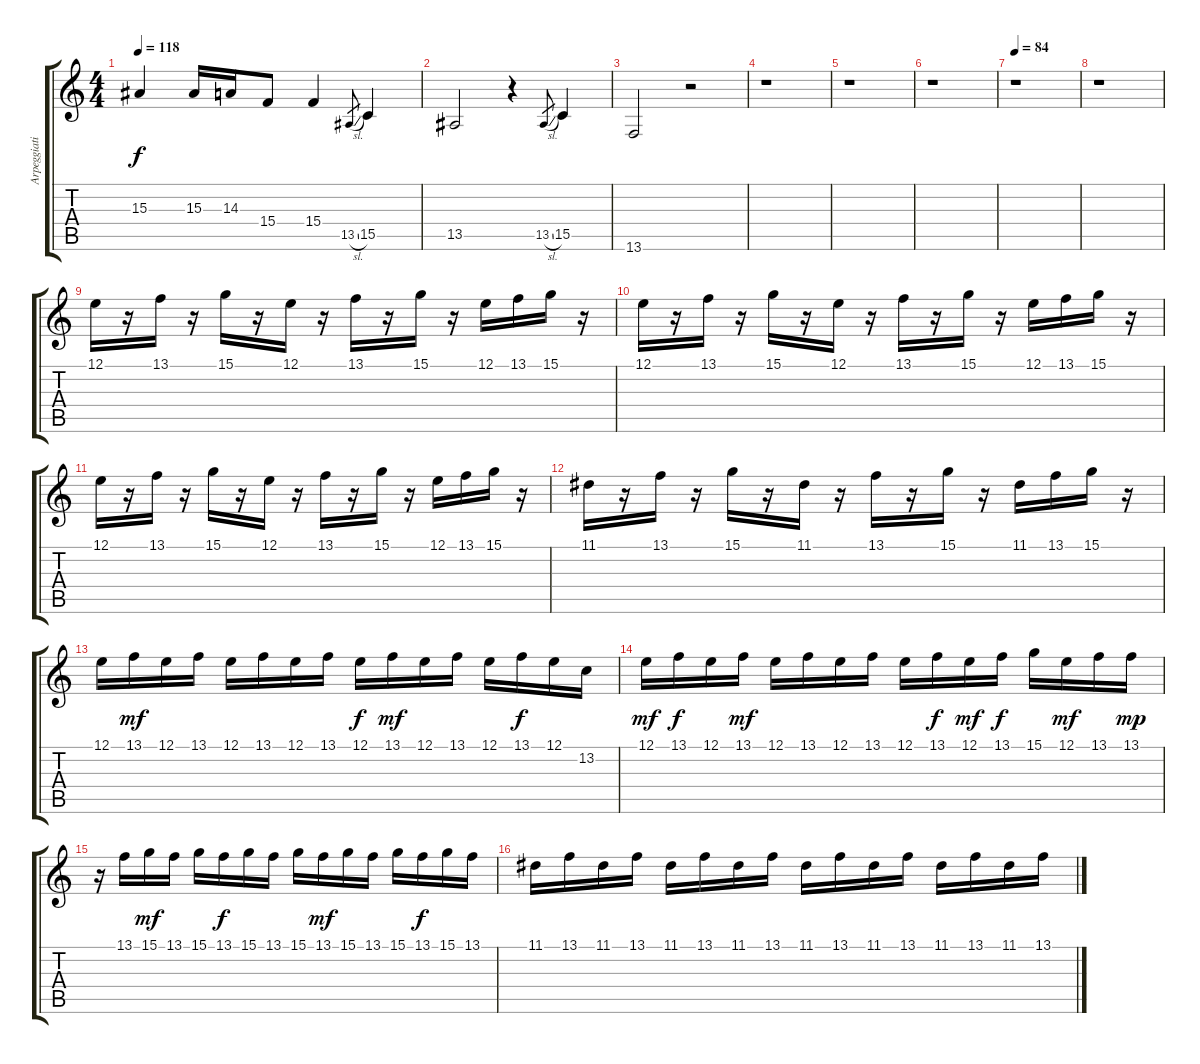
\track ("Arpeggiation" "Arpeggiati") {instrument flute}
\staff {score tabs}
\tuning (E4 B3 G3 D3 A2 E2) {hide}
\ts (4 4)
\tempo 118
\clef g2
\ks c
15.3.4{dy f} 15.3.16 14.3.16 15.4.8 15.4.4 13.5{sl}.8{gr} 15.5.4 |
13.5.2 r.4 13.5{sl}.8{gr} 15.5.4 |
13.6.2 r.2 |
r.1 |
r.1 |
r.1 |
\tempo 84
r.1 |
r.1 |
12.1.16 r.16 13.1.16 r.16 15.1.16 r.16 12.1.16 r.16 13.1.16 r.16 15.1.16 r.16 12.1.16 13.1.16 15.1.16 r.16 |
12.1.16 r.16 13.1.16 r.16 15.1.16 r.16 12.1.16 r.16 13.1.16 r.16 15.1.16 r.16 12.1.16 13.1.16 15.1.16 r.16 |
12.1.16 r.16 13.1.16 r.16 15.1.16 r.16 12.1.16 r.16 13.1.16 r.16 15.1.16 r.16 12.1.16 13.1.16 15.1.16 r.16 |
11.1.16 r.16 13.1.16 r.16 15.1.16 r.16 11.1.16 r.16 13.1.16 r.16 15.1.16 r.16 11.1.16 13.1.16 15.1.16 r.16 |
12.1.16 13.1.16{dy mf} 12.1.16 13.1.16 12.1.16 13.1.16 12.1.16 13.1.16 12.1.16{dy f} 13.1.16{dy mf} 12.1.16 13.1.16 12.1.16 13.1.16{dy f} 12.1.16 13.2.16 |
12.1.16{dy mf} 13.1.16{dy f} 12.1.16 13.1.16{dy mf} 12.1.16 13.1.16 12.1.16 13.1.16 12.1.16 13.1.16{dy f} 12.1.16{dy mf} 13.1.16{dy f} 15.1.16 12.1.16{dy mf} 13.1.16 13.1.16{dy mp} |
r.16 13.1.16 15.1.16{dy mf} 13.1.16 15.1.16 13.1.16{dy f} 15.1.16 13.1.16 15.1.16 13.1.16{dy mf} 15.1.16 13.1.16 15.1.16 13.1.16{dy f} 15.1.16 13.1.16 |
11.1.16 13.1.16 11.1.16 13.1.16 11.1.16 13.1.16 11.1.16 13.1.16 11.1.16 13.1.16 11.1.16 13.1.16 11.1.16 13.1.16 11.1.16 13.1.16
